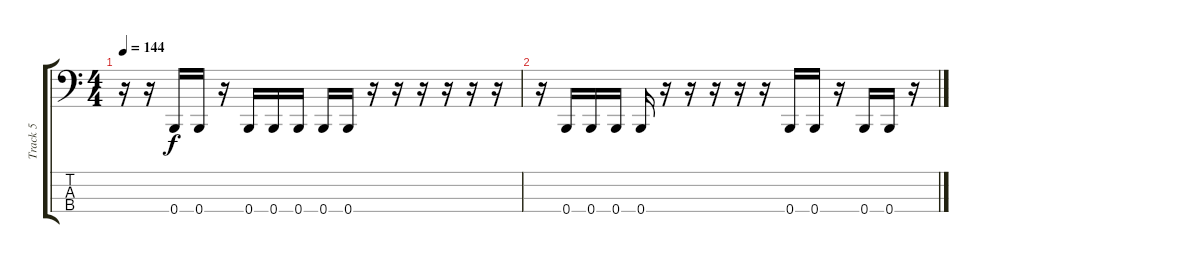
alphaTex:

\track ("Track 5" "Track 5") {instrument electricbasspick}
\staff {score tabs}
\tuning (E2 B1 Gb1 B0) {hide}
\ts (4 4)
\tempo 144
\clef f4
\ks c
r.16{dy f} r.16 0.4.16 0.4.16 r.16 0.4.16 0.4.16 0.4.16 0.4.16 0.4.16 r.16 r.16 r.16 r.16 r.16 r.16 |
r.16 0.4.16 0.4.16 0.4.16 0.4.16 r.16 r.16 r.16 r.16 r.16 0.4.16 0.4.16 r.16 0.4.16 0.4.16 r.16
